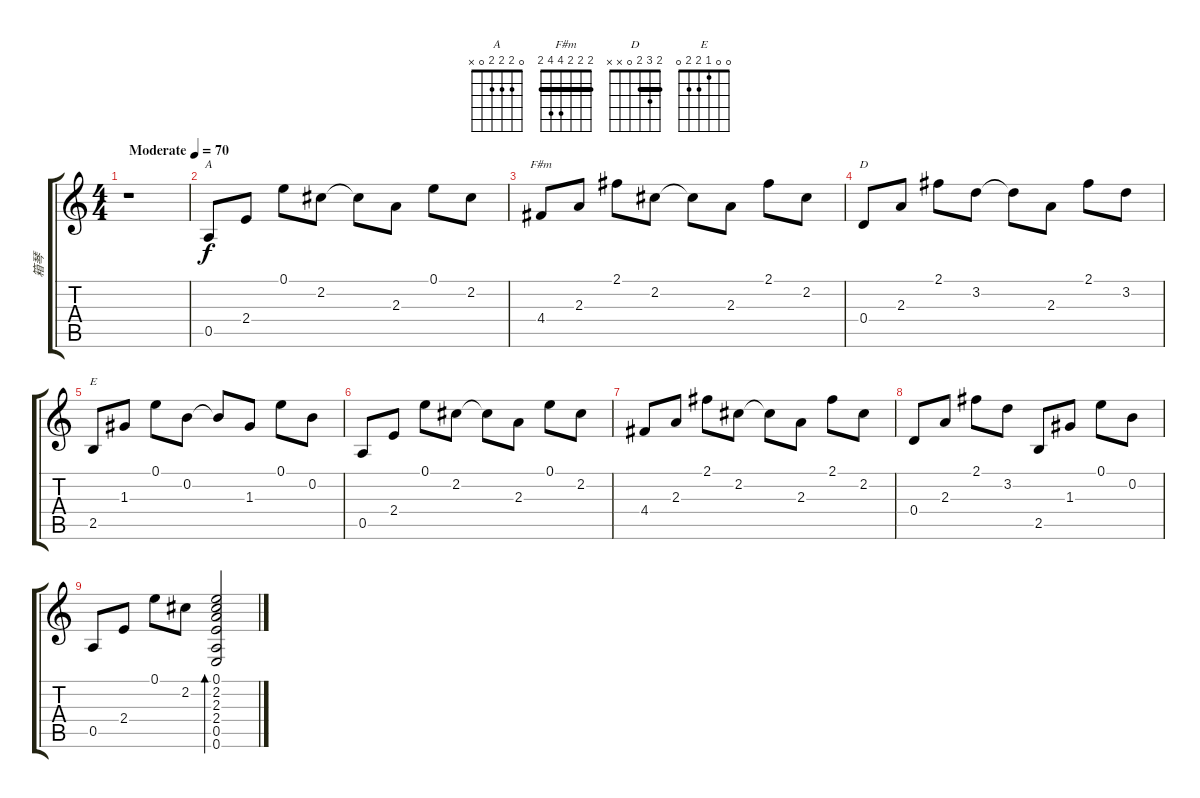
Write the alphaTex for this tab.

\track ("箱琴" "箱琴") {instrument acousticguitarnylon}
\staff {score tabs}
\tuning (E4 B3 G3 D3 A2 E2) {hide}
\chord ("A" 0 2 2 2 0 x)
\chord ("F#m" 2 2 2 4 4 2) {barre 2}
\chord ("D" 2 3 2 0 x x) {barre 2}
\chord ("E" 0 0 1 2 2 0)
\ts (4 4)
\tempo (70 "Moderate")
\clef g2
\ks c
r.1{dy f instrument acousticguitarnylon} |
0.5.8{ch "A"} 2.4.8 0.1.8 2.2.8 2.2{t}.8 2.3.8 0.1.8 2.2.8 |
4.4.8{ch "F#m"} 2.3.8 2.1.8 2.2.8 2.2{t}.8 2.3.8 2.1.8 2.2.8 |
0.4.8{ch "D"} 2.3.8 2.1.8{txt ""} 3.2.8 3.2{t}.8 2.3.8 2.1.8 3.2.8 |
2.5.8{ch "E"} 1.3.8 0.1.8 0.2.8 0.2{t}.8 1.3.8 0.1.8 0.2.8 |
0.5.8 2.4.8 0.1.8 2.2.8 2.2{t}.8 2.3.8 0.1.8 2.2.8 |
4.4.8 2.3.8 2.1.8 2.2.8 2.2{t}.8 2.3.8 2.1.8 2.2.8 |
0.4.8 2.3.8 2.1.8 3.2.8 2.5.8 1.3.8 0.1.8 0.2.8 |
0.5.8 2.4.8 0.1.8 2.2.8 (0.1 2.2 2.3 2.4 0.5 0.6).2{bd 240}
